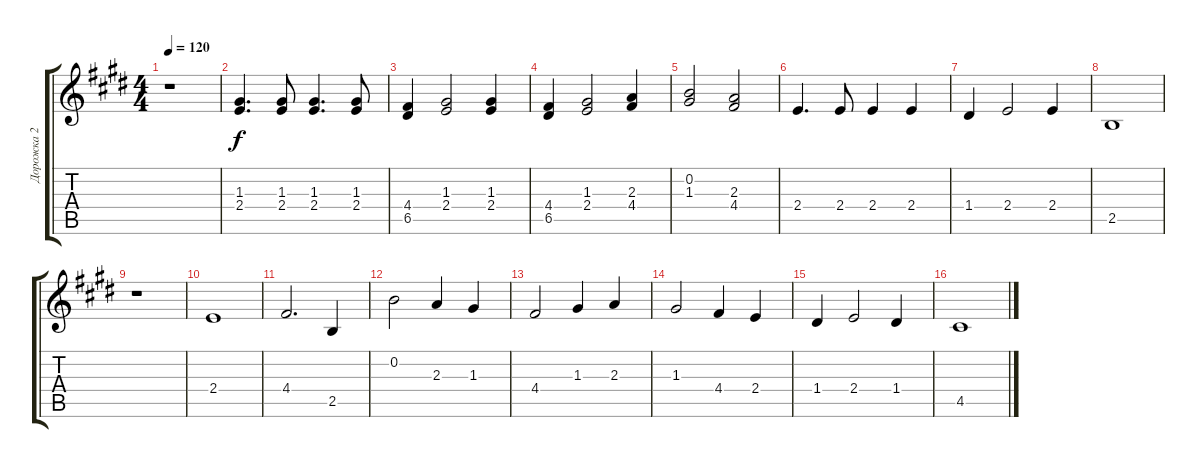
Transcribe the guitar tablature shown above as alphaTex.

\track ("Дорожка 2" "Дорожка 2") {instrument acousticguitarsteel}
\staff {score tabs}
\tuning (E4 B3 G3 D3 A2 E2) {hide}
\ts (4 4)
\tempo 120
\clef g2
\ks e
r.1{dy f} |
(1.3 2.4).4{d} (1.3 2.4).8 (1.3 2.4).4{d} (1.3 2.4).8 |
(4.4 6.5).4 (1.3 2.4).2 (1.3 2.4).4 |
(4.4 6.5).4 (1.3 2.4).2 (2.3 4.4).4 |
(0.2 1.3).2 (2.3 4.4).2 |
2.4.4{d} 2.4.8 2.4.4 2.4.4 |
1.4.4 2.4.2 2.4.4 |
2.5.1 |
r.1 |
2.4.1 |
4.4.2{d} 2.5.4 |
0.2.2 2.3.4 1.3.4 |
4.4.2 1.3.4 2.3.4 |
1.3.2 4.4.4 2.4.4 |
1.4.4 2.4.2 1.4.4 |
4.5{h}.1
